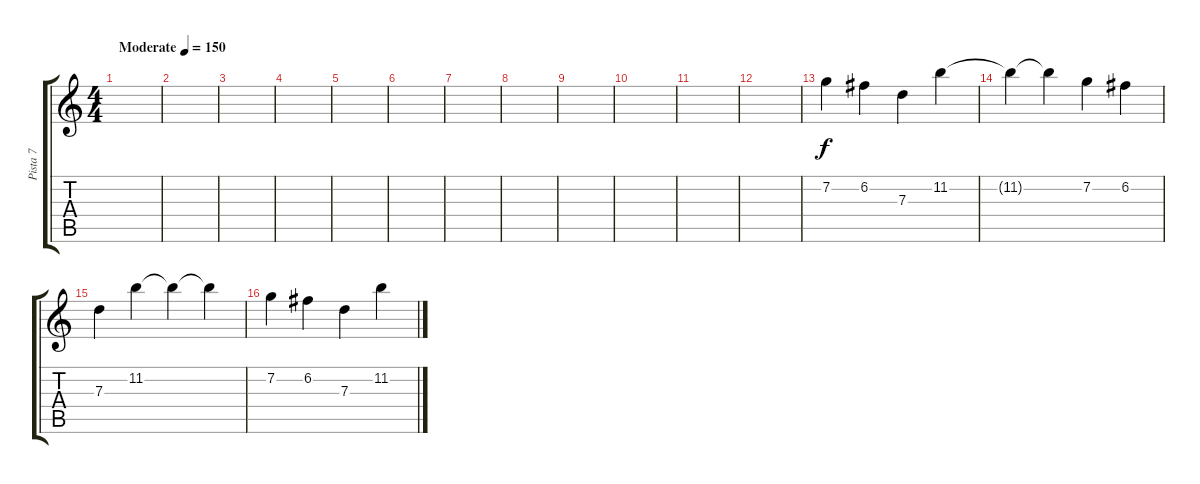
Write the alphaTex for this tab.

\track ("Pista 7" "Pista 7") {instrument overdrivenguitar}
\staff {score tabs}
\tuning (E4 C4 G3 C3 G2 C2) {hide}
\ts (4 4)
\tempo (150 "Moderate")
\clef g2
\ks c
|
|
|
|
|
|
|
|
|
|
|
|
7.2.4{volume 5} 6.2.4 7.3.4 11.2.4 |
11.2{t}.4 11.2{t}.4 7.2.4 6.2.4 |
7.3.4 11.2.4 11.2{t}.4 11.2{t}.4 |
7.2.4 6.2.4 7.3.4 11.2.4
